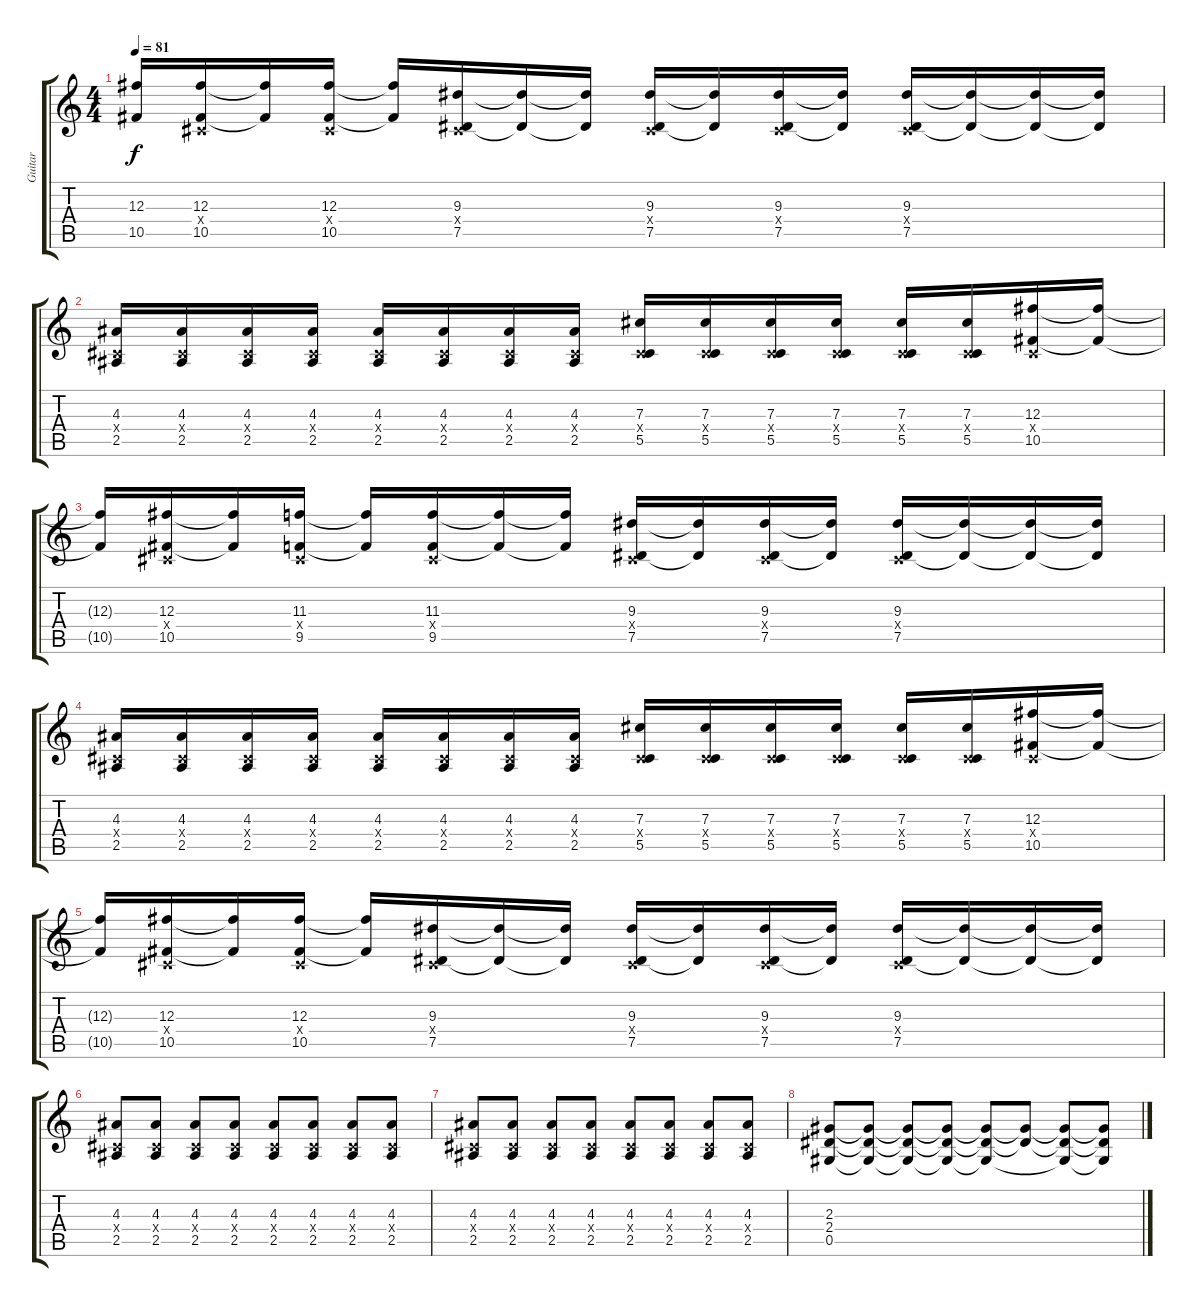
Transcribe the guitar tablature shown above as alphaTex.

\track ("Guitar" "Guitar") {instrument overdrivenguitar}
\staff {score tabs}
\tuning (Eb4 Bb3 Gb3 Db3 Ab2 Db2) {hide}
\ts (4 4)
\tempo 81
\clef g2
\ks c
(12.3{t} 10.5{t}).16{dy f} (12.3 0.4{x} 10.5).16 (12.3{t} 10.5{t}).16 (12.3 0.4{x} 10.5).16 (12.3{t} 10.5{t}).16 (9.3 0.4{x} 7.5).16 (9.3{t} 7.5{t}).16 (9.3{t} 7.5{t}).16 (9.3 0.4{x} 7.5).16 (9.3{t} 7.5{t}).16 (9.3 0.4{x} 7.5).16 (9.3{t} 7.5{t}).16 (9.3 0.4{x} 7.5).16 (9.3{t} 7.5{t}).16 (9.3{t} 7.5{t}).16 (9.3{t} 7.5{t}).16 |
(4.3 0.4{x} 2.5).16 (4.3 0.4{x} 2.5).16 (4.3 0.4{x} 2.5).16 (4.3 0.4{x} 2.5).16 (4.3 0.4{x} 2.5).16 (4.3 0.4{x} 2.5).16 (4.3 0.4{x} 2.5).16 (4.3 0.4{x} 2.5).16 (7.3 0.4{x} 5.5).16 (7.3 0.4{x} 5.5).16 (7.3 0.4{x} 5.5).16 (7.3 0.4{x} 5.5).16 (7.3 0.4{x} 5.5).16 (7.3 0.4{x} 5.5).16 (12.3 0.4{x} 10.5).16 (12.3{t} 10.5{t}).16 |
(12.3{t} 10.5{t}).16 (12.3 0.4{x} 10.5).16 (12.3{t} 10.5{t}).16 (11.3 0.4{x} 9.5).16 (11.3{t} 9.5{t}).16 (11.3 0.4{x} 9.5).16 (11.3{t} 9.5{t}).16 (11.3{t} 9.5{t}).16 (9.3 0.4{x} 7.5).16 (9.3{t} 7.5{t}).16 (9.3 0.4{x} 7.5).16 (9.3{t} 7.5{t}).16 (9.3 0.4{x} 7.5).16 (9.3{t} 7.5{t}).16 (9.3{t} 7.5{t}).16 (9.3{t} 7.5{t}).16 |
(4.3 0.4{x} 2.5).16 (4.3 0.4{x} 2.5).16 (4.3 0.4{x} 2.5).16 (4.3 0.4{x} 2.5).16 (4.3 0.4{x} 2.5).16 (4.3 0.4{x} 2.5).16 (4.3 0.4{x} 2.5).16 (4.3 0.4{x} 2.5).16 (7.3 0.4{x} 5.5).16 (7.3 0.4{x} 5.5).16 (7.3 0.4{x} 5.5).16 (7.3 0.4{x} 5.5).16 (7.3 0.4{x} 5.5).16 (7.3 0.4{x} 5.5).16 (12.3 0.4{x} 10.5).16 (12.3{t} 10.5{t}).16 |
(12.3{t} 10.5{t}).16 (12.3 0.4{x} 10.5).16 (12.3{t} 10.5{t}).16 (12.3 0.4{x} 10.5).16 (12.3{t} 10.5{t}).16 (9.3 0.4{x} 7.5).16 (9.3{t} 7.5{t}).16 (9.3{t} 7.5{t}).16 (9.3 0.4{x} 7.5).16 (9.3{t} 7.5{t}).16 (9.3 0.4{x} 7.5).16 (9.3{t} 7.5{t}).16 (9.3 0.4{x} 7.5).16 (9.3{t} 7.5{t}).16 (9.3{t} 7.5{t}).16 (9.3{t} 7.5{t}).16 |
(4.3 0.4{x} 2.5).8 (4.3 0.4{x} 2.5).8 (4.3 0.4{x} 2.5).8 (4.3 0.4{x} 2.5).8 (4.3 0.4{x} 2.5).8 (4.3 0.4{x} 2.5).8 (4.3 0.4{x} 2.5).8 (4.3 0.4{x} 2.5).8 |
(4.3 0.4{x} 2.5).8 (4.3 0.4{x} 2.5).8 (4.3 0.4{x} 2.5).8 (4.3 0.4{x} 2.5).8 (4.3 0.4{x} 2.5).8 (4.3 0.4{x} 2.5).8 (4.3 0.4{x} 2.5).8 (4.3 0.4{x} 2.5).8 |
(2.3 2.4 0.5).8{instrument electricguitarclean} (2.3{t} 2.4{t} 0.5{t}).8{volume 11} (2.3{t} 2.4{t} 0.5{t}).8 (2.3{t} 2.4{t} 0.5{t}).8 (2.3{t} 2.4{t} 0.5{t}).8 (2.3{t} 2.4{t}).8 (2.3{t} 2.4{t} 0.5{t}).8 (2.3{t} 2.4{t} 0.5{t}).8
